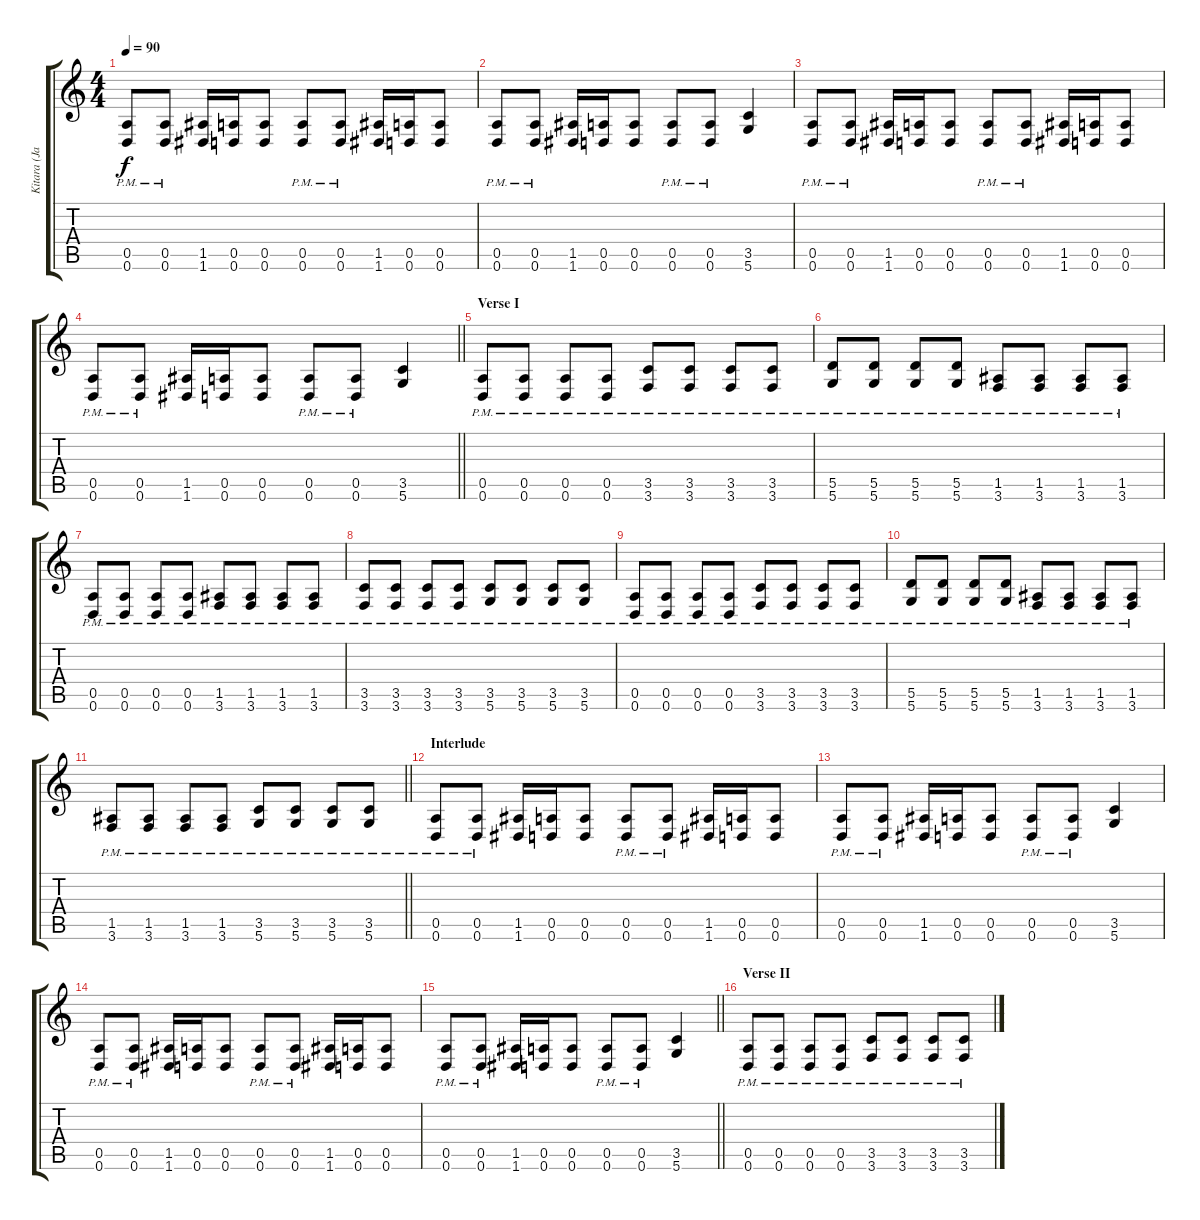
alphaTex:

\track ("Kitara (Jarkko Petosalmi)" "Kitara (Ja") {instrument distortionguitar}
\staff {score tabs}
\tuning (E4 B3 G3 D3 A2 D2) {hide}
\ts (4 4)
\tempo 90
\clef g2
\ks c
(0.5{pm} 0.6{pm}).8{dy f} (0.5{pm} 0.6{pm}).8 (1.5 1.6).16 (0.5 0.6).16 (0.5 0.6).8 (0.5{pm} 0.6{pm}).8 (0.5{pm} 0.6{pm}).8 (1.5 1.6).16 (0.5 0.6).16 (0.5 0.6).8 |
(0.5{pm} 0.6{pm}).8 (0.5{pm} 0.6{pm}).8 (1.5 1.6).16 (0.5 0.6).16 (0.5 0.6).8 (0.5{pm} 0.6{pm}).8 (0.5{pm} 0.6{pm}).8 (3.5 5.6).4 |
(0.5{pm} 0.6{pm}).8 (0.5{pm} 0.6{pm}).8 (1.5 1.6).16 (0.5 0.6).16 (0.5 0.6).8 (0.5{pm} 0.6{pm}).8 (0.5{pm} 0.6{pm}).8 (1.5 1.6).16 (0.5 0.6).16 (0.5 0.6).8 |
\barLineRight lightlight
(0.5{pm} 0.6{pm}).8 (0.5{pm} 0.6{pm}).8 (1.5 1.6).16 (0.5 0.6).16 (0.5 0.6).8 (0.5{pm} 0.6{pm}).8 (0.5{pm} 0.6{pm}).8 (3.5 5.6).4 |
\section ("" "Verse I")
(0.5{pm} 0.6{pm}).8 (0.5{pm} 0.6{pm}).8 (0.5{pm} 0.6{pm}).8 (0.5{pm} 0.6{pm}).8 (3.5{pm} 3.6{pm}).8 (3.5{pm} 3.6{pm}).8 (3.5{pm} 3.6{pm}).8 (3.5{pm} 3.6{pm}).8 |
(5.5{pm} 5.6{pm}).8 (5.5{pm} 5.6{pm}).8 (5.5{pm} 5.6{pm}).8 (5.5{pm} 5.6{pm}).8 (1.5{pm} 3.6{pm}).8 (1.5{pm} 3.6{pm}).8 (1.5{pm} 3.6{pm}).8 (1.5{pm} 3.6{pm}).8 |
(0.5{pm} 0.6{pm}).8 (0.5{pm} 0.6{pm}).8 (0.5{pm} 0.6{pm}).8 (0.5{pm} 0.6{pm}).8 (1.5{pm} 3.6{pm}).8 (1.5{pm} 3.6{pm}).8 (1.5{pm} 3.6{pm}).8 (1.5{pm} 3.6{pm}).8 |
(3.5{pm} 3.6{pm}).8 (3.5{pm} 3.6{pm}).8 (3.5{pm} 3.6{pm}).8 (3.5{pm} 3.6{pm}).8 (3.5{pm} 5.6{pm}).8 (3.5{pm} 5.6{pm}).8 (3.5{pm} 5.6{pm}).8 (3.5{pm} 5.6{pm}).8 |
(0.5{pm} 0.6{pm}).8 (0.5{pm} 0.6{pm}).8 (0.5{pm} 0.6{pm}).8 (0.5{pm} 0.6{pm}).8 (3.5{pm} 3.6{pm}).8 (3.5{pm} 3.6{pm}).8 (3.5{pm} 3.6{pm}).8 (3.5{pm} 3.6{pm}).8 |
(5.5{pm} 5.6{pm}).8 (5.5{pm} 5.6{pm}).8 (5.5{pm} 5.6{pm}).8 (5.5{pm} 5.6{pm}).8 (1.5{pm} 3.6{pm}).8 (1.5{pm} 3.6{pm}).8 (1.5{pm} 3.6{pm}).8 (1.5{pm} 3.6{pm}).8 |
\barLineRight lightlight
(1.5{pm} 3.6{pm}).8 (1.5{pm} 3.6{pm}).8 (1.5{pm} 3.6{pm}).8 (1.5{pm} 3.6{pm}).8 (3.5{pm} 5.6{pm}).8 (3.5{pm} 5.6{pm}).8 (3.5{pm} 5.6{pm}).8 (3.5{pm} 5.6{pm}).8 |
\section ("" "Interlude")
(0.5{pm} 0.6{pm}).8 (0.5{pm} 0.6{pm}).8 (1.5 1.6).16 (0.5 0.6).16 (0.5 0.6).8 (0.5{pm} 0.6{pm}).8 (0.5{pm} 0.6{pm}).8 (1.5 1.6).16 (0.5 0.6).16 (0.5 0.6).8 |
(0.5{pm} 0.6{pm}).8 (0.5{pm} 0.6{pm}).8 (1.5 1.6).16 (0.5 0.6).16 (0.5 0.6).8 (0.5{pm} 0.6{pm}).8 (0.5{pm} 0.6{pm}).8 (3.5 5.6).4 |
(0.5{pm} 0.6{pm}).8 (0.5{pm} 0.6{pm}).8 (1.5 1.6).16 (0.5 0.6).16 (0.5 0.6).8 (0.5{pm} 0.6{pm}).8 (0.5{pm} 0.6{pm}).8 (1.5 1.6).16 (0.5 0.6).16 (0.5 0.6).8 |
\barLineRight lightlight
(0.5{pm} 0.6{pm}).8 (0.5{pm} 0.6{pm}).8 (1.5 1.6).16 (0.5 0.6).16 (0.5 0.6).8 (0.5{pm} 0.6{pm}).8 (0.5{pm} 0.6{pm}).8 (3.5 5.6).4 |
\section ("" "Verse II")
(0.5{pm} 0.6{pm}).8 (0.5{pm} 0.6{pm}).8 (0.5{pm} 0.6{pm}).8 (0.5{pm} 0.6{pm}).8 (3.5{pm} 3.6{pm}).8 (3.5{pm} 3.6{pm}).8 (3.5{pm} 3.6{pm}).8 (3.5{pm} 3.6{pm}).8
